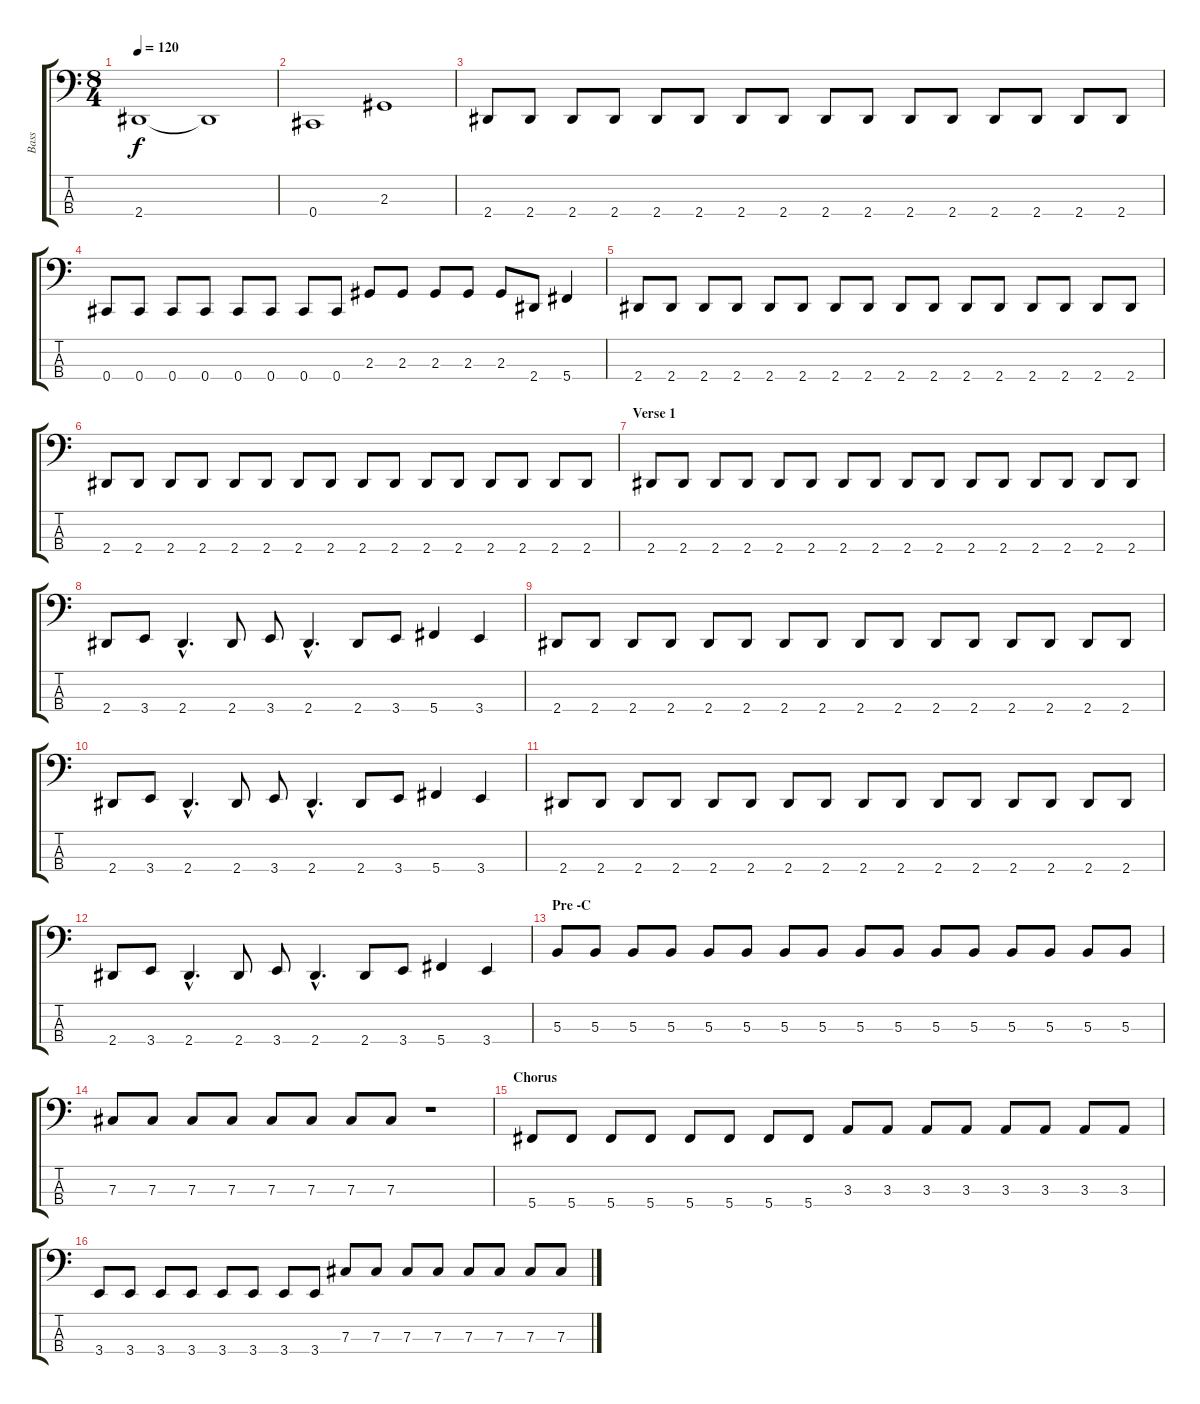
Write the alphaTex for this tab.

\track ("Bass" "Bass") {instrument synthbass1}
\staff {score tabs}
\tuning (E2 B1 Gb1 Db1) {hide}
\ts (8 4)
\tempo 120
\clef f4
\ks c
2.4.1{dy f instrument synthbass1} 2.4{t}.1 |
0.4.1 2.3.1 |
2.4.8 2.4.8 2.4.8 2.4.8 2.4.8 2.4.8 2.4.8 2.4.8 2.4.8 2.4.8 2.4.8 2.4.8 2.4.8 2.4.8 2.4.8 2.4.8 |
0.4.8 0.4.8 0.4.8 0.4.8 0.4.8 0.4.8 0.4.8 0.4.8 2.3.8 2.3.8 2.3.8 2.3.8 2.3.8 2.4.8 5.4.4 |
2.4.8 2.4.8 2.4.8 2.4.8 2.4.8 2.4.8 2.4.8 2.4.8 2.4.8 2.4.8 2.4.8 2.4.8 2.4.8 2.4.8 2.4.8 2.4.8 |
2.4.8 2.4.8 2.4.8 2.4.8 2.4.8 2.4.8 2.4.8 2.4.8 2.4.8 2.4.8 2.4.8 2.4.8 2.4.8 2.4.8 2.4.8 2.4.8 |
\section ("" "Verse 1")
2.4.8 2.4.8 2.4.8 2.4.8 2.4.8 2.4.8 2.4.8 2.4.8 2.4.8 2.4.8 2.4.8 2.4.8 2.4.8 2.4.8 2.4.8 2.4.8 |
2.4.8 3.4.8 2.4{hac}.4{d} 2.4.8 3.4.8 2.4{hac}.4{d} 2.4.8 3.4.8 5.4.4 3.4.4 |
2.4.8 2.4.8 2.4.8 2.4.8 2.4.8 2.4.8 2.4.8 2.4.8 2.4.8 2.4.8 2.4.8 2.4.8 2.4.8 2.4.8 2.4.8 2.4.8 |
2.4.8 3.4.8 2.4{hac}.4{d} 2.4.8 3.4.8 2.4{hac}.4{d} 2.4.8 3.4.8 5.4.4 3.4.4 |
2.4.8 2.4.8 2.4.8 2.4.8 2.4.8 2.4.8 2.4.8 2.4.8 2.4.8 2.4.8 2.4.8 2.4.8 2.4.8 2.4.8 2.4.8 2.4.8 |
2.4.8 3.4.8 2.4{hac}.4{d} 2.4.8 3.4.8 2.4{hac}.4{d} 2.4.8 3.4.8 5.4.4 3.4.4 |
\section ("" "Pre -C")
5.3.8 5.3.8 5.3.8 5.3.8 5.3.8 5.3.8 5.3.8 5.3.8 5.3.8 5.3.8 5.3.8 5.3.8 5.3.8 5.3.8 5.3.8 5.3.8 |
7.3.8 7.3.8 7.3.8 7.3.8 7.3.8 7.3.8 7.3.8 7.3.8 r.1 |
\section ("" "Chorus")
5.4.8 5.4.8 5.4.8 5.4.8 5.4.8 5.4.8 5.4.8 5.4.8 3.3.8 3.3.8 3.3.8 3.3.8 3.3.8 3.3.8 3.3.8 3.3.8 |
3.4.8 3.4.8 3.4.8 3.4.8 3.4.8 3.4.8 3.4.8 3.4.8 7.3.8 7.3.8 7.3.8 7.3.8 7.3.8 7.3.8 7.3.8 7.3.8
